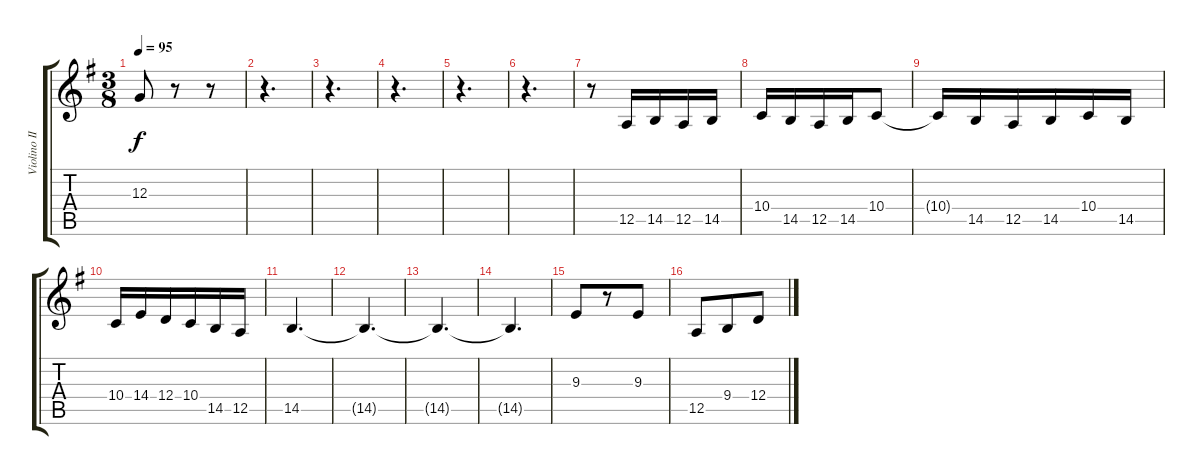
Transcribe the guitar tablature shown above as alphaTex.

\track ("Violino II. di ripieno" "Violino II") {instrument violin}
\staff {score tabs}
\tuning (E4 B3 G3 D3 A2 E2) {hide}
\ts (3 8)
\tempo 95
\clef g2
\ks g
12.3.8{dy f} r.8 r.8 |
r.4{d} |
r.4{d} |
r.4{d} |
r.4{d} |
r.4{d} |
r.8 12.5.16 14.5.16{beam merge} 12.5.16 14.5.16 |
10.4.16 14.5.16{beam merge} 12.5.16 14.5.16{beam merge} 10.4.8 |
10.4{t}.16 14.5.16{beam merge} 12.5.16 14.5.16{beam merge} 10.4.16 14.5.16 |
10.4.16 14.4.16{beam merge} 12.4.16 10.4.16{beam merge} 14.5.16 12.5.16 |
14.5.4{d} |
14.5{t}.4{d} |
14.5{t}.4{d} |
14.5{t}.4{d} |
9.3.8 r.8 9.3.8 |
12.5.8 9.4.8 12.4.8
